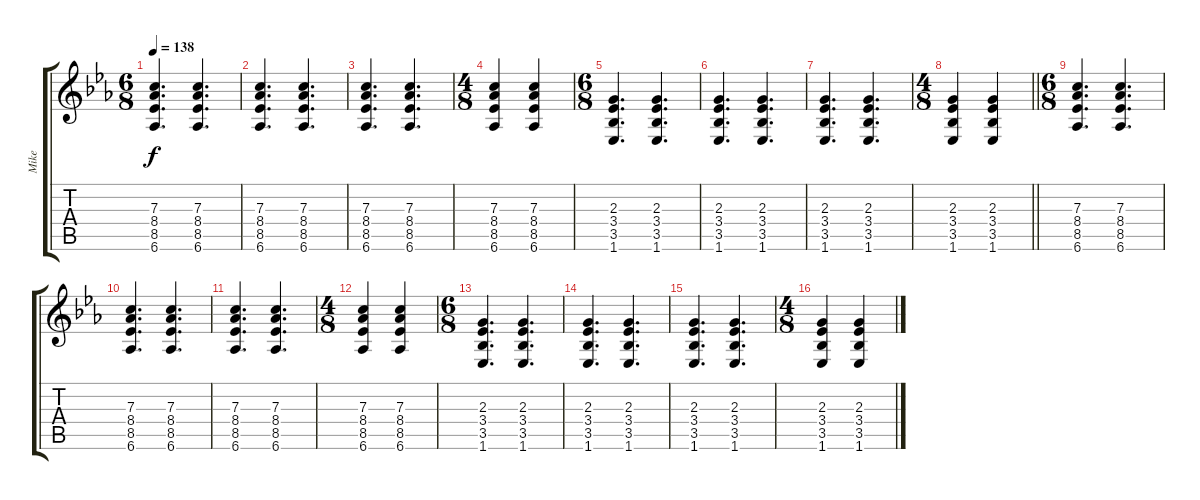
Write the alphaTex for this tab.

\track ("Mike" "Mike") {instrument distortionguitar}
\staff {score tabs}
\tuning (D4 A3 F3 C3 G2 D2) {hide}
\ts (6 8)
\tempo 138
\clef g2
\ks eb
(7.3 8.4 8.5 6.6).4{d dy f} (7.3 8.4 8.5 6.6).4{d} |
(7.3 8.4 8.5 6.6).4{d} (7.3 8.4 8.5 6.6).4{d} |
(7.3 8.4 8.5 6.6).4{d} (7.3 8.4 8.5 6.6).4{d} |
\ts (4 8)
(7.3 8.4 8.5 6.6).4 (7.3 8.4 8.5 6.6).4 |
\ts (6 8)
(2.3 3.4 3.5 1.6).4{d} (2.3 3.4 3.5 1.6).4{d} |
(2.3 3.4 3.5 1.6).4{d} (2.3 3.4 3.5 1.6).4{d} |
(2.3 3.4 3.5 1.6).4{d} (2.3 3.4 3.5 1.6).4{d} |
\ts (4 8)
\barLineRight lightlight
(2.3 3.4 3.5 1.6).4 (2.3 3.4 3.5 1.6).4 |
\ts (6 8)
(7.3 8.4 8.5 6.6).4{d} (7.3 8.4 8.5 6.6).4{d} |
(7.3 8.4 8.5 6.6).4{d} (7.3 8.4 8.5 6.6).4{d} |
(7.3 8.4 8.5 6.6).4{d} (7.3 8.4 8.5 6.6).4{d} |
\ts (4 8)
(7.3 8.4 8.5 6.6).4 (7.3 8.4 8.5 6.6).4 |
\ts (6 8)
(2.3 3.4 3.5 1.6).4{d} (2.3 3.4 3.5 1.6).4{d} |
(2.3 3.4 3.5 1.6).4{d} (2.3 3.4 3.5 1.6).4{d} |
(2.3 3.4 3.5 1.6).4{d} (2.3 3.4 3.5 1.6).4{d} |
\ts (4 8)
(2.3 3.4 3.5 1.6).4 (2.3 3.4 3.5 1.6).4
